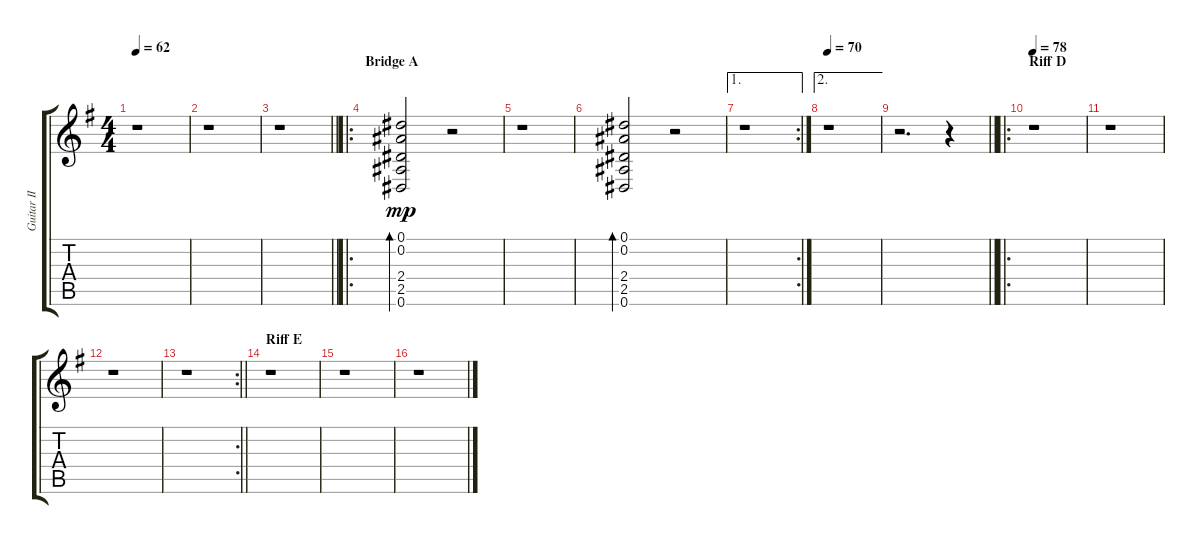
\track ("Guitar II" "Guitar II") {instrument distortionguitar}
\staff {score tabs}
\tuning (Eb4 Bb3 Gb3 Db3 Ab2 Eb2) {hide}
\ts (4 4)
\tempo 62
\clef g2
\ks eminor
r.1{dy f} |
r.1 |
\barLineRight lightlight
r.1 |
\ro
\section ("" "Bridge A")
(0.1 0.2 2.4 2.5 0.6).2{bd 120 dy mp volume 12 balance 2} r.2 |
r.1 |
(0.1 0.2 2.4 2.5 0.6).2{bd 120} r.2 |
\ae 1
\rc 2
r.1 |
\ae 2
\tempo 70
r.1 |
\barLineRight lightlight
r.2{d} r.4 |
\ro
\section ("" "Riff D")
\tempo 78
r.1{volume 14} |
r.1 |
r.1 |
\rc 2
\barLineRight lightlight
r.1 |
\section ("" "Riff E")
r.1 |
r.1 |
r.1
